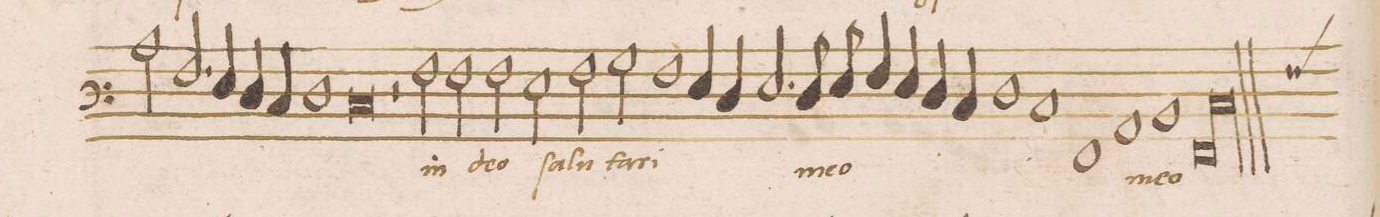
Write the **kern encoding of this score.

**kern	**text
*I"BASVS	*
*clefF3	*
*k[]	*
*met(C|)	*
*M2/1	*
2c\	.
2.A/	.
=11	=11
4G/	.
4F/	.
4E/	.
1F	.
=12	=12
0E	.
=13	=13
2r	.
2A\	in
2A\	de-
2A\	-o
=14	=14
2G\	ſa-
2A\	-lu-
2B\	-ta-
1A	-ri
=15	=15
4G/	.
4F/	.
2.G/	.
8F/	.
8G/	me-
=16	=16
4A/	-o
4G/	.
4F/	.
4E/	.
1F	.
=17	=17
1E	.
1AA	.
=18	=18
1C	me-
1D	-o
=19	=19
*lig	*
0AA	.
=20	=20
*custos:F	*
0E	.
*Xlig	*
=21||	=21||
*yyM2/1	*
*-	*-
